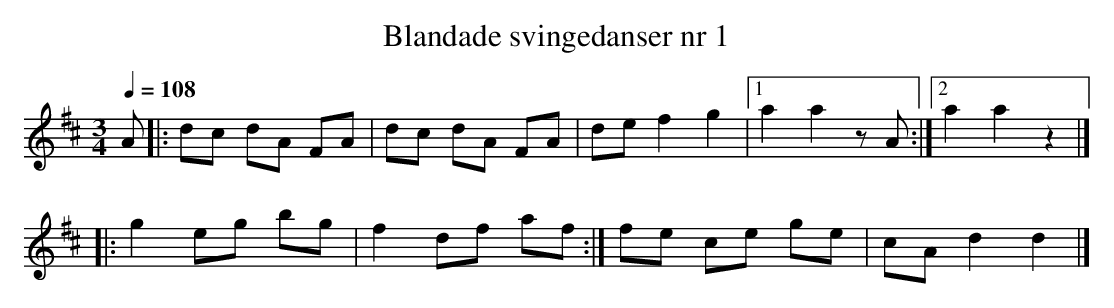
X:1
T:Blandade svingedanser nr 1
M:3/4
L:1/8
Q:1/4=108
K:D
A |: dc dA FA | dc dA FA | de f2 g2 |1 a2 a2 zA :|2 a2 a2 z2 |]
|: g2 eg bg | f2 df af :| fe ce ge | cA d2 d2 |]
